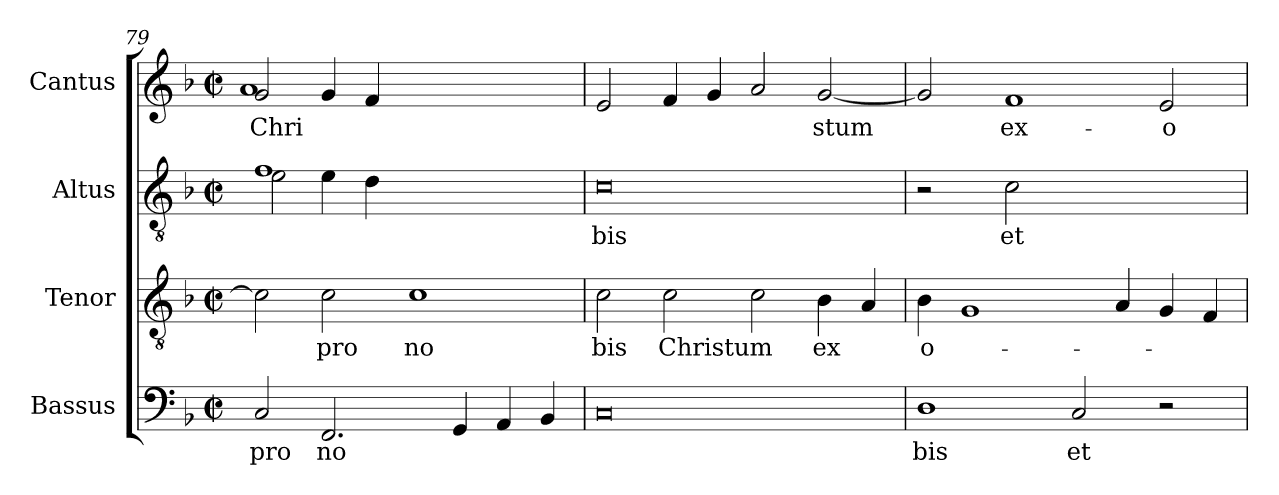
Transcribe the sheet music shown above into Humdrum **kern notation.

**kern	**text	**kern	**text	**kern	**text	**kern	**text
*part4	*part4	*part3	*part3	*part2	*part2	*part1	*part1
*staff4	*staff4	*staff3	*staff3	*staff2	*staff2	*staff1	*staff1
*I"Bassus	*	*I"Tenor	*	*I"Altus	*	*I"Cantus	*
*clefF4	*	*clefGv2	*	*clefGv2	*	*clefG2	*
*k[b-]	*	*k[b-]	*	*k[b-]	*	*k[b-]	*
*F:	*	*F:	*	*F:	*	*F:	*
*M2/2	*	*M2/2	*	*M2/2	*	*M2/2	*
*met(c|)	*	*met(c|)	*	*met(c|)	*	*met(c|)	*
=79	=79	=79	=79	=79	=79	=79	=79
!	!LO:LY:b:cj	!	!	!	!	!	!LO:LY:b:cj
*	*	*	*	*^	*	*^	*
!	!	!	!	!	!	!	!	!	!LO:LY:b
2C/	pro	2c\]	.	1f	2e\	.	2g/	1a	Chri
!	!LO:LY:b:cj	!	!LO:LY:b:cj	!	!	!	!	!	!
2.FF/	no	2c\	pro	.	4e\	.	4g/	.	.
.	.	.	.	.	4d\	.	4f/	.	.
!	!	!	!LO:LY:b:cj	!	!	!	!	!	!
.	.	1c	no	1ryy	1ryy	.	1ryy	1ryy	.
4GG/	.	.	.	.	.	.	.	.	.
4AA/	.	.	.	.	.	.	.	.	.
4BB-/	.	.	.	.	.	.	.	.	.
*	*	*	*	*v	*v	*	*	*	*
*	*	*	*	*	*	*v	*v	*
=80	=80	=80	=80	=80	=80	=80	=80
!	!	!	!LO:LY:b:cj	!	!LO:LY:b:cj	!	!
0C	.	2c\	bis	0c	bis	2e/	.
!	!	!	!LO:LY:b	!	!	!	!
.	.	2c\	Christum	.	.	4f/	.
.	.	.	.	.	.	4g/	.
.	.	2c\	.	.	.	2a/	.
!	!	!	!LO:LY:b:cj	!	!	!	!LO:LY:b
.	.	4B-\	ex	.	.	[>2g/	stum
.	.	4A/	.	.	.	.	.
!!LO:LB:g=z
=81	=81	=81	=81	=81	=81	=81	=81
!	!LO:LY:b:cj	!	!LO:LY:b:cj	!	!	!	!
1D	bis	4B-\	o-	2r	.	2g/]	.
.	.	1G	.	.	.	.	.
!	!	!	!	!	!LO:LY:b:cj	!	!LO:LY:b:cj
.	.	.	.	2c\	et	1f	ex-
!	!LO:LY:b:cj	!	!	!	!	!	!
2C/	et	.	.	1ryy	.	.	.
.	.	4A/	.	.	.	.	.
!	!	!	!	!	!	!	!LO:LY:b:cj
2r	.	4G/	.	.	.	2e/	-o-
.	.	4F/	.	.	.	.	.
=	=	=	=	=	=	=	=
*-	*-	*-	*-	*-	*-	*-	*-
